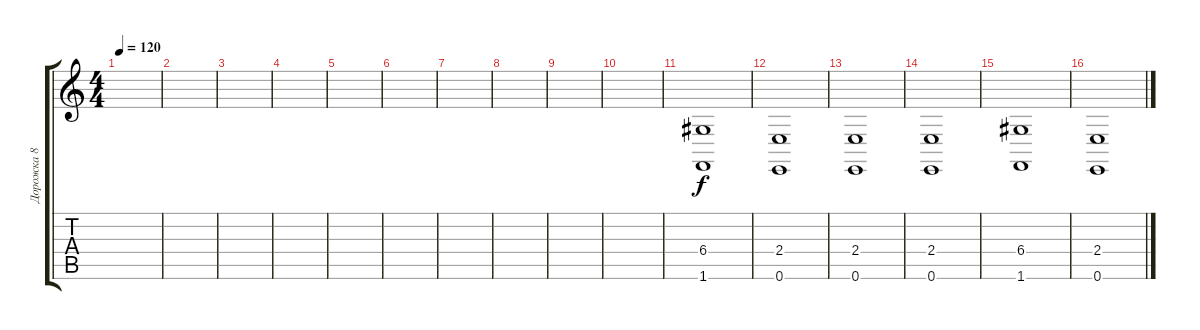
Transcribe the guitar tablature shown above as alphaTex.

\track ("Дорожка 8" "Дорожка 8") {instrument harpsichord}
\staff {score tabs}
\tuning (E4 B3 G3 D3 A2 E2) {hide}
\ts (4 4)
\tempo 120
\clef g2
\ks c
|
|
|
|
|
|
|
|
|
|
(6.4 1.6).1 |
(2.4 0.6).1 |
(2.4 0.6).1 |
(2.4 0.6).1 |
(6.4 1.6).1 |
(2.4 0.6).1
